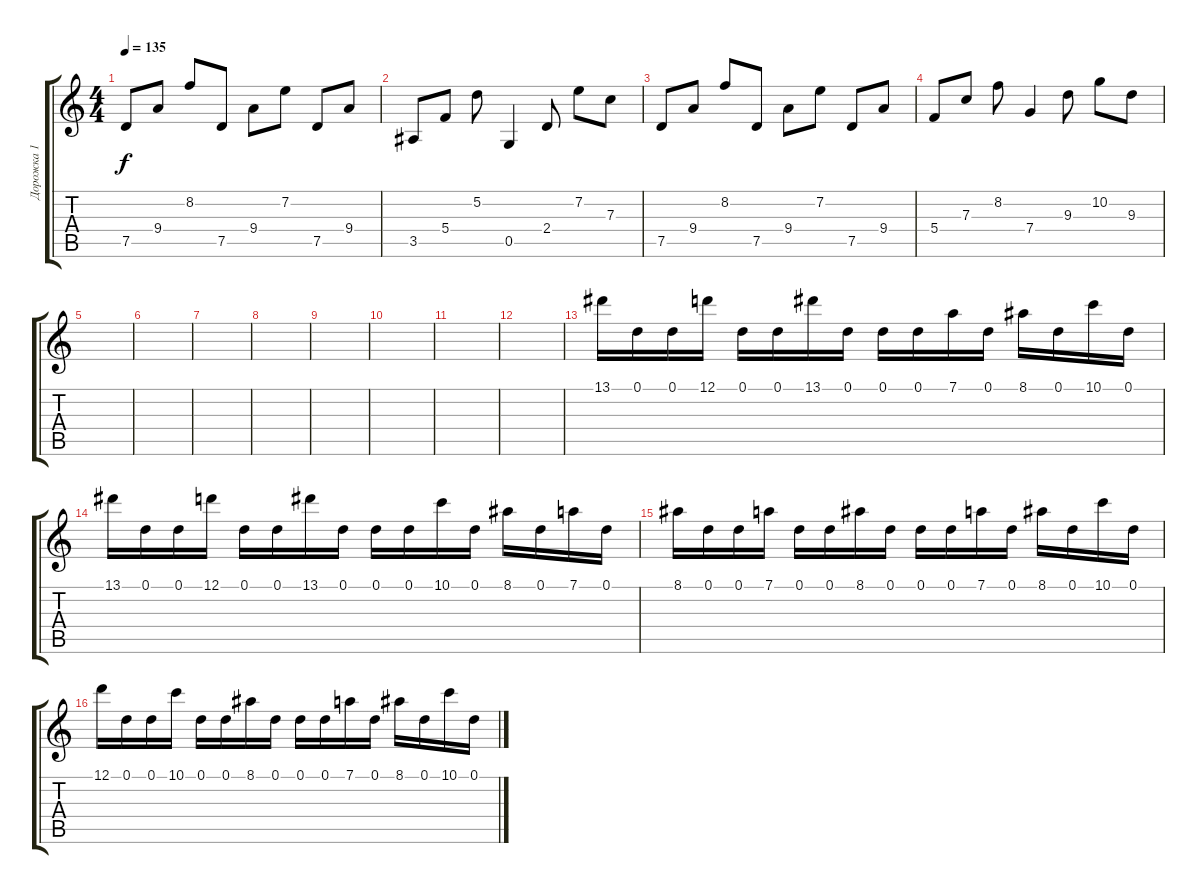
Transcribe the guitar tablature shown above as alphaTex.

\track ("Дорожка 1" "Дорожка 1") {instrument acousticguitarnylon}
\staff {score tabs}
\tuning (D4 A3 F3 C3 G2 D2) {hide}
\ts (4 4)
\tempo 135
\clef g2
\ks c
7.5.8{dy f} 9.4.8 8.2.8 7.5.8 9.4.8 7.2.8 7.5.8 9.4.8 |
3.5.8 5.4.8 5.2.8 0.5.4 2.4.8 7.2.8 7.3.8 |
7.5.8 9.4.8 8.2.8 7.5.8 9.4.8 7.2.8 7.5.8 9.4.8 |
5.4.8 7.3.8 8.2.8 7.4.4 9.3.8 10.2.8 9.3.8 |
|
|
|
|
|
|
|
|
13.1.16 0.1.16 0.1.16 12.1.16 0.1.16 0.1.16 13.1.16 0.1.16 0.1.16 0.1.16 7.1.16 0.1.16 8.1.16 0.1.16 10.1.16 0.1.16 |
13.1.16 0.1.16 0.1.16 12.1.16 0.1.16 0.1.16 13.1.16 0.1.16 0.1.16 0.1.16 10.1.16 0.1.16 8.1.16 0.1.16 7.1.16 0.1.16 |
8.1.16 0.1.16 0.1.16 7.1.16 0.1.16 0.1.16 8.1.16 0.1.16 0.1.16 0.1.16 7.1.16 0.1.16 8.1.16 0.1.16 10.1.16 0.1.16 |
12.1.16 0.1.16 0.1.16 10.1.16 0.1.16 0.1.16 8.1.16 0.1.16 0.1.16 0.1.16 7.1.16 0.1.16 8.1.16 0.1.16 10.1.16 0.1.16
